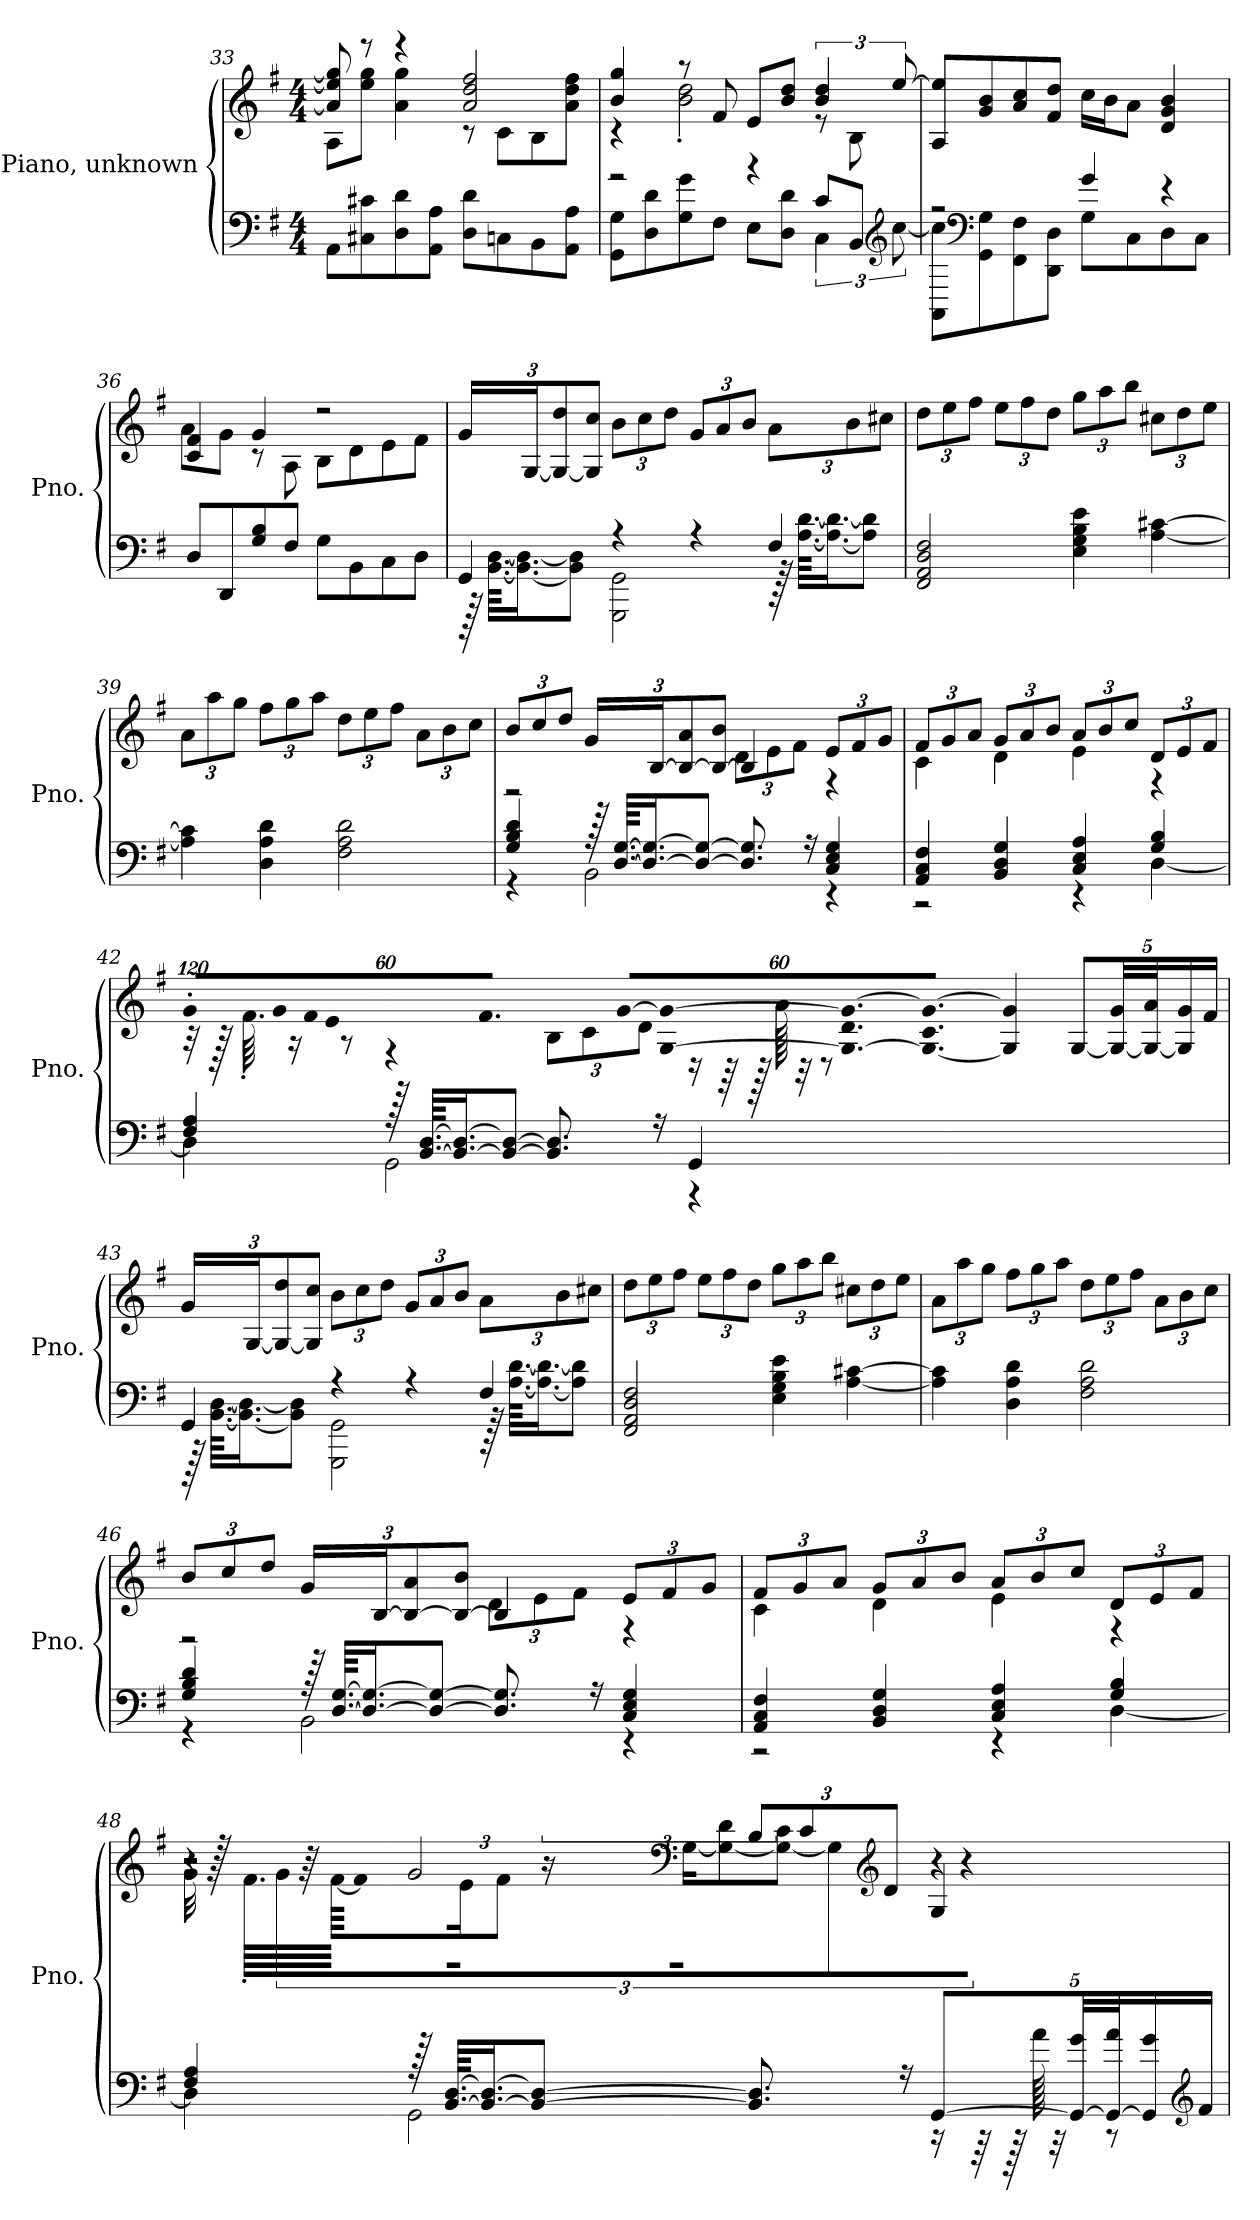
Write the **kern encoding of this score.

**kern	**kern
*part1	*part1
*staff2	*staff1
*I"Piano, unknown	*
*I'Pno.	*
*clefF4	*clefG2
*k[f#]	*k[f#]
*M4/4	*M4/4
=33	=33
*	*^
8AA\L	8a/] 8ee/] 8gg/]	8A\L
8C#X\ 8c#X\	8r	8ee\ 8gg\J
8D\ 8d\	4r	4a\ 4gg\
8AA\ 8A\J	.	.
8D\ 8d\L	2a/ 2dd/ 2ff#/	8r
8Cn\	.	8c\L
8BB\	.	8B\
8AA\ 8A\J	.	8a\ 8dd\ 8ff#\J
!!LO:PB:g=z	!!
=34	=34	=34
*^	*	*
2r	8GG\ 8G\L	4b/ 4gg/	4r
.	8D\ 8d\	.	.
.	8G\ 8g\	8r	2b\' 2dd\'
.	8F#\J	8f#/	.
4r	8E\L	8e/L	.
.	8D\ 8d\J	8b/ 8dd/J	.
8c/L	6C\	6b/ 6dd/	8r
8BB/J	.	.	8B\
*clefG2	*	*	*
.	[12cc\	[12ee/	.
*	*	*v	*v
=35	=35	=35
2r	8AA\ 8cc\]L	8A/ 8ee/]L
*clefF4	*	*
.	8GG\ 8G\	8g/ 8b/
.	8FF#\ 8F#\	8a/ 8cc/
.	8DD\ 8D\J	8f#/ 8dd/J
4g/	8G\L	16cc\LL
.	.	16b\J
.	8C\	8a\J
4r	8D\	4d/ 4g/ 4b/
.	8C\J	.
*v	*v	*
=36	=36
*	*^
8D/L	4c/ 4f#/	8a\L
8DD/	.	8g\J
8G/ 8B/	4g/	8r
8F#/J	.	8A\
8G\L	2r	8B\L
8BB\	.	8d\
8C\	.	8e\
8D\J	.	8f#\J
*	*v	*v
!!LO:LB:g=z
=37	=37
*^	*
*	*	*Xbrackettup
4GG/	128r	24g/LL
.	[64.BB\ [64.D\KKLL	.
.	16.BB\_ 16.D\_J	.
.	.	[24G/J
.	.	12G/_ 12dd/
.	8BB\] 8D\]J	.
.	.	12G/] 12cc/J
4r	2GGG\ 2GG\	12b\L
.	.	12cc\
.	.	12dd\J
4r	.	12g/L
.	.	12a/
.	.	12b/J
4F#/	128r	12a\L
.	[64.A\ [64.d\KKLL	.
.	16.A\_ 16.d\_J	.
.	.	12b\
.	8A\] 8d\]J	.
.	.	12cc#X\J
*v	*v	*
=38	=38
2FF#/ 2AA/ 2D/ 2F#/	12dd\L
.	12ee\
.	12ff#\J
.	12ee\L
.	12ff#\
.	12dd\J
4E\ 4G\ 4B\ 4e\	12gg\L
.	12aa\
.	12bb\J
[4A\ [4c#X\	12cc#X\L
.	12dd\
.	12ee\J
!!LO:LB:g=z
=39	=39
4A\] 4c#\]	12a\L
.	12aa\
.	12gg\J
4D\ 4A\ 4d\	12ff#\L
.	12gg\
.	12aa\J
2F#\ 2A\ 2d\	12dd\L
.	12ee\
.	12ff#\J
.	12a\L
.	12b\
.	12cc\J
=40	=40
*^	*^
4G/ 4B/ 4d/	4r	12b/L	2r
.	.	12cc/	.
.	.	12dd/J	.
128r	2BB\	24g/LL	.
[64.D/ [64.G/KKLL	.	.	.
16.D/_ 16.G/_J	.	.	.
.	.	[24B/J	.
.	.	12B/_ 12a/	.
8D/_ 8G/_J	.	.	.
.	.	12B/_ 12b/J	.
8.D/] 8.G/]	.	4B/]	12d\L
.	.	.	12e\
.	.	.	12f#\J
16r	.	.	.
4C/ 4E/ 4G/	4r	12e/L	4r
.	.	12f#/	.
.	.	12g/J	.
=41	=41	=41	=41
4AA/ 4C/ 4F#/	2r	12f#/L	4c\
.	.	12g/	.
.	.	12a/J	.
4BB/ 4D/ 4G/	.	12g/L	4d\
.	.	12a/	.
.	.	12b/J	.
4C/ 4E/ 4A/	4r	12a/L	4e\
.	.	12b/	.
.	.	12cc/J	.
4G/ 4B/	[4D\	12d/L	4r
.	.	12e/	.
.	.	12f#/J	.
!!LO:LB:g=z	!!
=42	=42	=42	=42
!	!	!LO:N:vis=16	!
4F#/ 4A/	4D\]	1920%107g'/LL	32r
.	.	.	128r
.	.	.	64.f#'\
!	!	!LO:N:vis=32	!
.	.	1920%53g/L	.
.	.	.	16r
!	!	!LO:N:vis=32	!
.	.	1920%53f#/J	.
!	!	!LO:N:vis=16	!
.	.	1920%107e/	.
.	.	.	8r
.	.	18.f#/JJ	.
!	!	!LO:N:vis=32	!
128r	2GG\	[1920%53g/KLL	4r
[64.BB/ [64.D/KKLL	.	.	.
!	!	!LO:N:vis=16	!
.	.	[1920%107G/ 1920%107g/_	.
16.BB/_ 16.D/_J	.	.	.
.	.	18.G/_ 18.d/ 18.g/_	.
8BB/_ 8D/_J	.	.	.
.	.	18.G/_ 18.c/ 18.g/_JJ	.
8.BB/] 8.D/]	.	4G/] 4g/]	12B\L
.	.	.	12c\
.	.	.	12d\J
16r	.	.	.
4GG/	4r	[10G/L	16r
.	.	.	64r
.	.	.	128r
.	.	.	128a\
.	.	.	32r
.	.	40G/_ 40g/LL	.
.	.	40G/_ 40a/J	8r
.	.	20G/] 20g/	.
.	.	20f#/JJ	.
*	*	*v	*v
!!LO:LB:g=z
=43	=43	=43
4GG/	128r	24g/LL
.	[64.BB\ [64.D\KKLL	.
.	16.BB\_ 16.D\_J	.
.	.	[24G/J
.	.	12G/_ 12dd/
.	8BB\] 8D\]J	.
.	.	12G/] 12cc/J
4r	2GGG\ 2GG\	12b\L
.	.	12cc\
.	.	12dd\J
4r	.	12g/L
.	.	12a/
.	.	12b/J
4F#/	128r	12a\L
.	[64.A\ [64.d\KKLL	.
.	16.A\_ 16.d\_J	.
.	.	12b\
.	8A\] 8d\]J	.
.	.	12cc#X\J
*v	*v	*
=44	=44
2FF#/ 2AA/ 2D/ 2F#/	12dd\L
.	12ee\
.	12ff#\J
.	12ee\L
.	12ff#\
.	12dd\J
4E\ 4G\ 4B\ 4e\	12gg\L
.	12aa\
.	12bb\J
[4A\ [4c#X\	12cc#X\L
.	12dd\
.	12ee\J
!!LO:LB:g=z
=45	=45
4A\] 4c#\]	12a\L
.	12aa\
.	12gg\J
4D\ 4A\ 4d\	12ff#\L
.	12gg\
.	12aa\J
2F#\ 2A\ 2d\	12dd\L
.	12ee\
.	12ff#\J
.	12a\L
.	12b\
.	12cc\J
=46	=46
*^	*^
4G/ 4B/ 4d/	4r	12b/L	2r
.	.	12cc/	.
.	.	12dd/J	.
128r	2BB\	24g/LL	.
[64.D/ [64.G/KKLL	.	.	.
16.D/_ 16.G/_J	.	.	.
.	.	[24B/J	.
.	.	12B/_ 12a/	.
8D/_ 8G/_J	.	.	.
.	.	12B/_ 12b/J	.
8.D/] 8.G/]	.	4B/]	12d\L
.	.	.	12e\
.	.	.	12f#\J
16r	.	.	.
4C/ 4E/ 4G/	4r	12e/L	4r
.	.	12f#/	.
.	.	12g/J	.
=47	=47	=47	=47
4AA/ 4C/ 4F#/	2r	12f#/L	4c\
.	.	12g/	.
.	.	12a/J	.
4BB/ 4D/ 4G/	.	12g/L	4d\
.	.	12a/	.
.	.	12b/J	.
4C/ 4E/ 4A/	4r	12a/L	4e\
.	.	12b/	.
.	.	12cc/J	.
4G/ 4B/	[4D\	12d/L	4r
.	.	12e/	.
.	.	12f#/J	.
!!LO:PB:g=z
=48	=48	=48	=48
*	*	*	*^
4F#/ 4A/	4D\]	4r	32g\	2r
.	.	.	128r	.
.	.	.	64.f#'\LLLL	.
*	*	*	*brackettup	*
.	.	.	96g\JJJJ	.
.	.	.	96r	.
.	.	.	[96f#\KLLL	.
.	.	.	32f#\J]	.
*	*	*	*Xbrackettup	*
.	.	.	24e\J	.
.	.	.	12f#\J	.
*	*	*	*brackettup	*
128r	2GG\	2g/	24r	.
[64.BB/ [64.D/KKLL	.	.	.	.
16.BB/_ 16.D/_J	.	.	.	.
*	*	*clefF4	*	*
.	.	.	[24G\KL	.
.	.	.	12G\_ 12d\	.
8BB/_ 8D/_J	.	.	.	.
.	.	.	12G\_ 12c\J	.
*	*	*	*	*Xbrackettup
8.BB/] 8.D/]	.	.	4G\]	12B/L
.	.	.	.	12c/
*	*	*clefG2	*	*
.	.	.	.	12d/J
16r	.	.	.	.
*Xbrackettup	*	*	*	*
[10GG/L	16r	4r	4r	4G/
.	64r	.	.	.
.	128r	.	.	.
.	128a\	.	.	.
.	32r	.	.	.
40GG/_ 40g/LL	.	.	.	.
40GG/_ 40a/J	8r	.	.	.
20GG/] 20g/	.	.	.	.
*clefG2	*	*	*	*
20f#/JJ	.	.	.	.
*v	*v	*	*	*
*	*v	*v	*v
=	=
*-	*-
